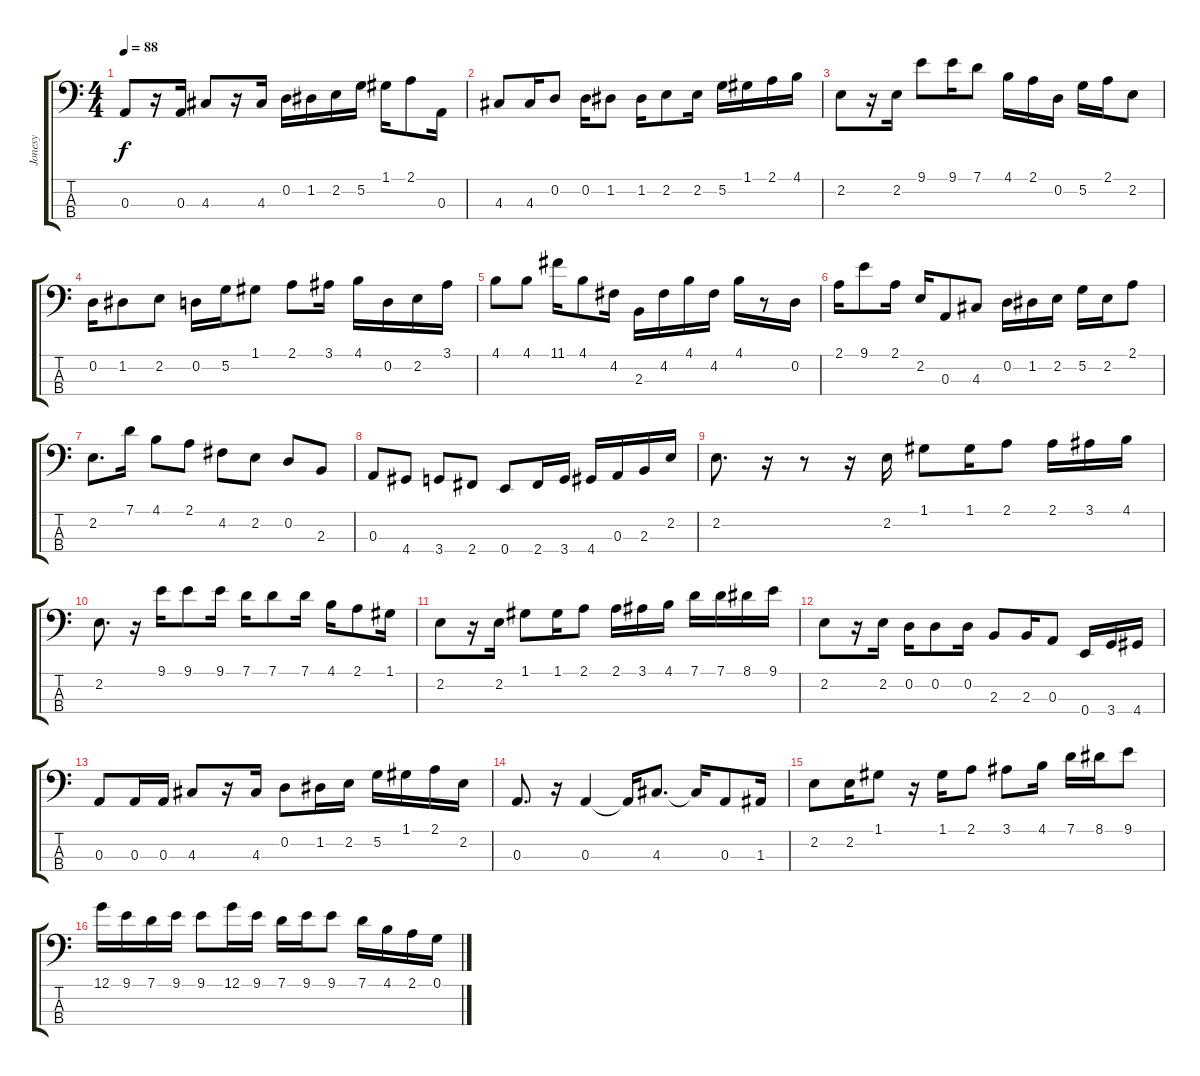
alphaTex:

\track ("Jonesy" "Jonesy") {instrument electricbassfinger}
\staff {score tabs}
\tuning (G2 D2 A1 E1) {hide}
\ts (4 4)
\tempo 88
\clef f4
\ks c
0.3.8{dy f} r.16 0.3.16 4.3.8 r.16 4.3.16 0.2.16 1.2.16 2.2.16 5.2.16 1.1.16 2.1.8 0.3.16 |
4.3.8 4.3.16 0.2.8 0.2.16 1.2.8 1.2.16 2.2.8 2.2.16 5.2.16 1.1.16 2.1.16 4.1.16 |
2.2.8 r.16 2.2.16 9.1.8 9.1.16 7.1.8 4.1.16 2.1.16 0.2.16 5.2.16 2.1.16 2.2.8 |
0.2.16 1.2.8 2.2.8 0.2.16 5.2.16 1.1.8 2.1.8 3.1.16 4.1.16 0.2.16 2.2.16 3.1.16 |
4.1.8 4.1.8 11.1.16 4.1.8 4.2.16 2.3.16 4.2.16 4.1.16 4.2.16 4.1.16 r.8 0.2.16 |
2.1.16 9.1.8 2.1.16 2.2.16 0.3.8 4.3.8 0.2.16 1.2.16 2.2.16 5.2.16 2.2.16 2.1.8 |
2.2.8{d} 7.1.16 4.1.8 2.1.8 4.2.8 2.2.8 0.2.8 2.3.8 |
0.3.8 4.4.8 3.4.8 2.4.8 0.4.8 2.4.16 3.4.16 4.4.16 0.3.16 2.3.16 2.2.16 |
2.2.8{d} r.16 r.8 r.16 2.2.16 1.1.8 1.1.16 2.1.8 2.1.16 3.1.16 4.1.16 |
2.2.8{d} r.16 9.1.16 9.1.8 9.1.16 7.1.16 7.1.8 7.1.16 4.1.16 2.1.8 1.1.16 |
2.2.8 r.16 2.2.16 1.1.8 1.1.16 2.1.8 2.1.16 3.1.16 4.1.16 7.1.16 7.1.16 8.1.16 9.1.16 |
2.2.8 r.16 2.2.16 0.2.16 0.2.8 0.2.16 2.3.8 2.3.16 0.3.8 0.4.16 3.4.16 4.4.16 |
0.3.8 0.3.16 0.3.16 4.3.8 r.16 4.3.16 0.2.8 1.2.16 2.2.16 5.2.16 1.1.16 2.1.16 2.2.16 |
0.3.8{d} r.16 0.3.4 0.3{t}.16 4.3.8{d} 4.3{t}.16 0.3.8 1.3.16 |
2.2.8 2.2.16 1.1.8 r.16 1.1.16 2.1.8 3.1.8 4.1.16 7.1.16 8.1.16 9.1.8 |
12.1.16 9.1.16 7.1.16 9.1.16 9.1.8 12.1.16 9.1.16 7.1.16 9.1.16 9.1.8 7.1.16 4.1.16 2.1.16 0.1.16
